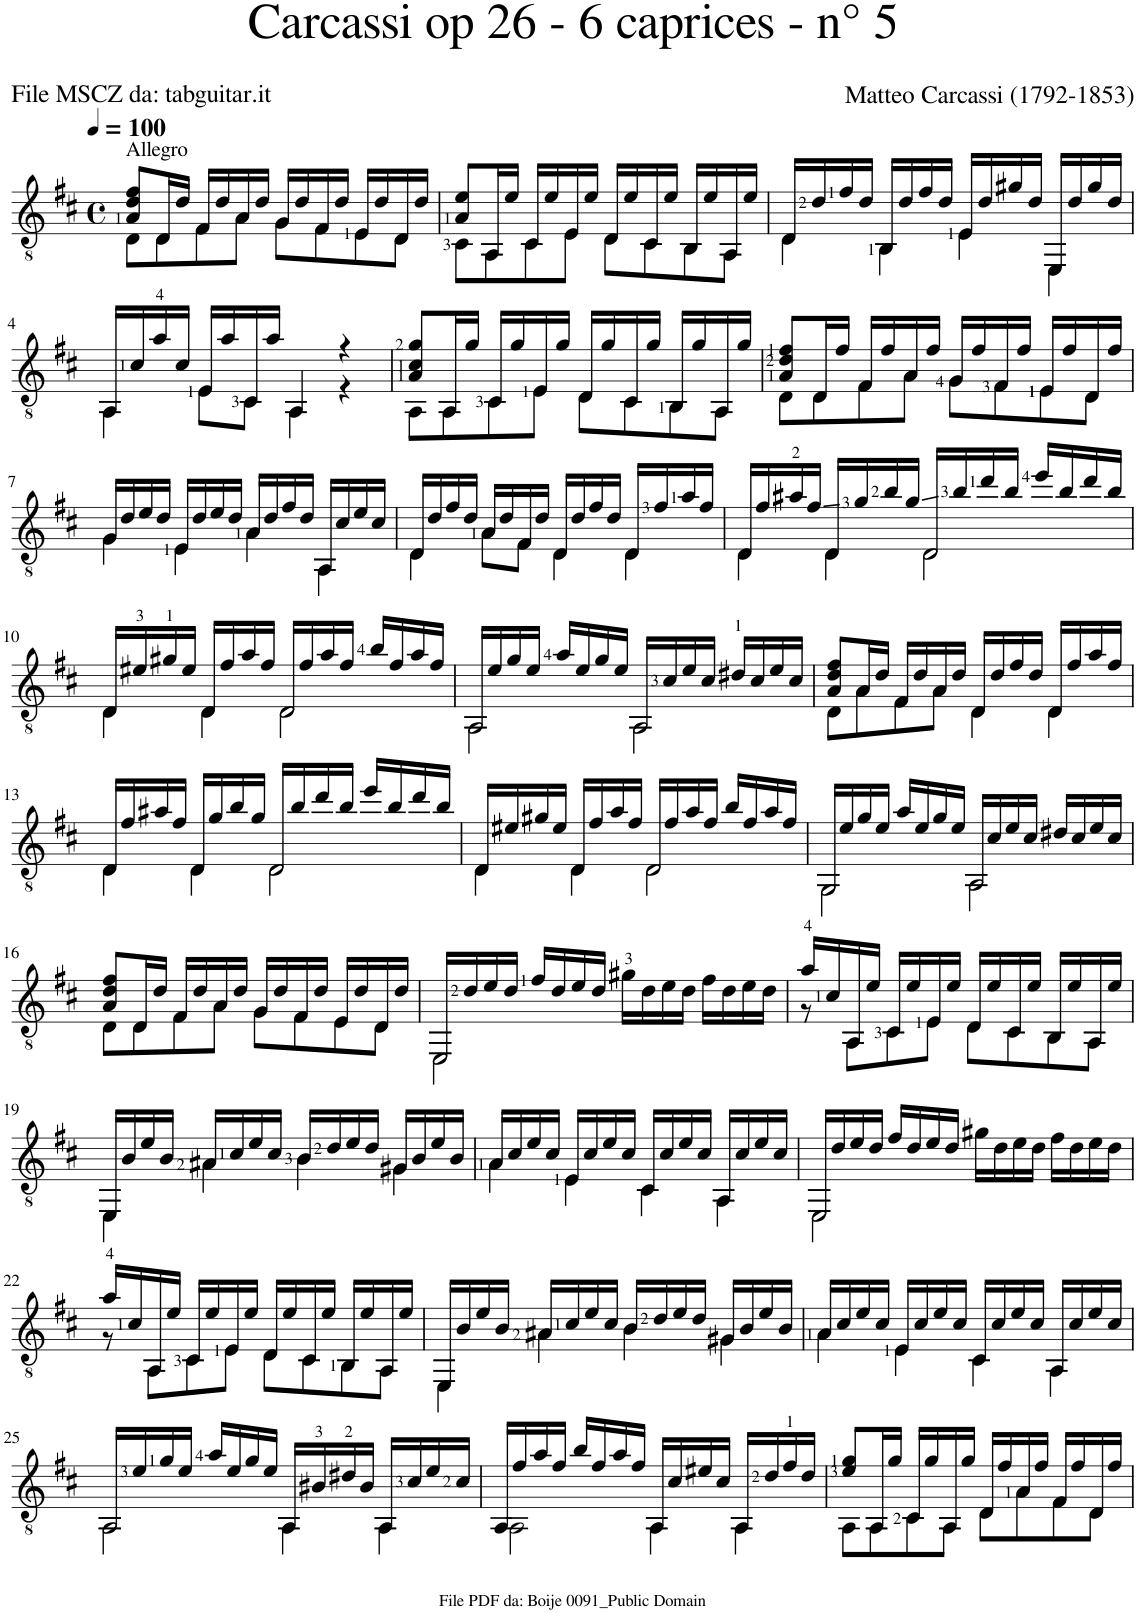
**kern
*part1
*staff1
*I"Guitar
*I'Guit.
*clefGv2
*k[f#c#]
*M4/4
*met(c)
*MM100
=1
*^
!LO:TX:a:t=Allegro	!
8A/ 8d/ 8f#/L	8D\L
16D/L	8D\
16d/JJ	.
16F#/LL	8F#\
16d/	.
16A/	8A\J
16d/JJ	.
16G/LL	8G\L
16d/	.
16F#/	8F#\
16d/JJ	.
16E/LL	8E\
16d/	.
16D/	8D\J
16d/JJ	.
=2	=2
8A/ 8e/L	8C#\L
16AA/L	8AA\
16e/JJ	.
16C#/LL	8C#\
16e/	.
16E/	8E\J
16e/JJ	.
16D/LL	8D\L
16e/	.
16C#/	8C#\
16e/JJ	.
16BB/LL	8BB\
16e/	.
16AA/	8AA\J
16e/JJ	.
=3	=3
16D/LL	4D\
16d/	.
16f#/	.
16d/JJ	.
16BB/LL	4BB\
16d/	.
16f#/	.
16d/JJ	.
16E/LL	4E\
16d/	.
16g#X/	.
16d/JJ	.
16EE/LL	4EE\
16d/	.
16g#/	.
16d/JJ	.
!!LO:LB:g=z	!!
=4	=4
16AA/LL	4AA\
16c#/	.
16a/	.
16c#/JJ	.
16E/LL	8E\L
16a/	.
16C#/	8C#\J
16a/JJ	.
4AA/	4AA\
4r	4r
=5	=5
8A/ 8c#/ 8g/L	8AA\L
16AA/L	8AA\
16g/JJ	.
16C#/LL	8C#\
16g/	.
16E/	8E\J
16g/JJ	.
16D/LL	8D\L
16g/	.
16C#/	8C#\
16g/JJ	.
16BB/LL	8BB\
16g/	.
16AA/	8AA\J
16g/JJ	.
=6	=6
8A/ 8d/ 8f#/L	8D\L
16D/L	8D\
16f#/JJ	.
16F#/LL	8F#\
16f#/	.
16A/	8A\J
16f#/JJ	.
16G/LL	8G\L
16f#/	.
16F#/	8F#\
16f#/JJ	.
16E/LL	8E\
16f#/	.
16D/	8D\J
16f#/JJ	.
!!LO:LB:g=z	!!
=7	=7
16G/LL	4G\
16d/	.
16e/	.
16d/JJ	.
16E/LL	4E\
16d/	.
16e/	.
16d/JJ	.
16A/LL	4A\
16d/	.
16f#/	.
16d/JJ	.
16AA/LL	4AA\
16c#/	.
16e/	.
16c#/JJ	.
=8	=8
16D/LL	4D\
16d/	.
16f#/	.
16d/JJ	.
16A/LL	8A\L
16d/	.
16F#/	8F#\J
16d/JJ	.
16D/LL	4D\
16d/	.
16f#/	.
16d/JJ	.
16D/LL	4D\
16f#/	.
16a/	.
16f#/JJ	.
=9	=9
16D/LL	4D\
16f#/	.
16a#X/	.
16f#/JJ	.
16D/LL	4D\
16g/	.
16b/	.
16g/JJ	.
!LO:N:head=open	!
16D/LL	2D\
16b/	.
16dd/	.
16b/JJ	.
16ee/LL	.
16b/	.
16dd/	.
16b/JJ	.
!!LO:LB:g=z	!!
=10	=10
16D/LL	4D\
16e#X/	.
16g#X/	.
16e#/JJ	.
16D/LL	4D\
16f#/	.
16a/	.
16f#/JJ	.
!LO:N:head=open	!
16D/LL	2D\
16f#/	.
16a/	.
16f#/JJ	.
16b/LL	.
16f#/	.
16a/	.
16f#/JJ	.
=11	=11
!LO:N:head=open	!
16AA/LL	2AA\
16e/	.
16g/	.
16e/JJ	.
16a/LL	.
16e/	.
16g/	.
16e/JJ	.
!LO:N:head=open	!
16AA/LL	2AA\
16c#/	.
16e/	.
16c#/JJ	.
16d#X/LL	.
16c#/	.
16e/	.
16c#/JJ	.
=12	=12
8A/ 8d/ 8f#/L	8D\L
16A/L	8A\
16d/JJ	.
16F#/LL	8F#\
16d/	.
16A/	8A\J
16d/JJ	.
16D/LL	4D\
16d/	.
16f#/	.
16d/JJ	.
16D/LL	4D\
16f#/	.
16a/	.
16f#/JJ	.
!!LO:LB:g=z	!!
=13	=13
16D/LL	4D\
16f#/	.
16a#X/	.
16f#/JJ	.
16D/LL	4D\
16g/	.
16b/	.
16g/JJ	.
!LO:N:head=open	!
16D/LL	2D\
16b/	.
16dd/	.
16b/JJ	.
16ee/LL	.
16b/	.
16dd/	.
16b/JJ	.
=14	=14
16D/LL	4D\
16e#X/	.
16g#X/	.
16e#/JJ	.
16D/LL	4D\
16f#/	.
16a/	.
16f#/JJ	.
!LO:N:head=open	!
16D/LL	2D\
16f#/	.
16a/	.
16f#/JJ	.
16b/LL	.
16f#/	.
16a/	.
16f#/JJ	.
=15	=15
!LO:N:head=open	!
16GG/LL	2GG\
16e/	.
16g/	.
16e/JJ	.
16a/LL	.
16e/	.
16g/	.
16e/JJ	.
!LO:N:head=open	!
16AA/LL	2AA\
16c#/	.
16e/	.
16c#/JJ	.
16d#X/LL	.
16c#/	.
16e/	.
16c#/JJ	.
!!LO:LB:g=z	!!
=16	=16
8A/ 8d/ 8f#/L	8D\L
16D/L	8D\
16d/JJ	.
16F#/LL	8F#\
16d/	.
16A/	8A\J
16d/JJ	.
16G/LL	8G\L
16d/	.
16F#/	8F#\
16d/JJ	.
16E/LL	8E\
16d/	.
16D/	8D\J
16d/JJ	.
=17	=17
!LO:N:head=open	!
16EE/LL	2EE\
16d/	.
16e/	.
16d/JJ	.
16f#/LL	.
16d/	.
16e/	.
16d/JJ	.
16g#X\LL	2ryy
16d\	.
16e\	.
16d\JJ	.
16f#\LL	.
16d\	.
16e\	.
16d\JJ	.
=18	=18
16a/LL	8r
16c#/	.
16AA/	8AA\L
16e/JJ	.
16C#/LL	8C#\
16e/	.
16E/	8E\J
16e/JJ	.
16D/LL	8D\L
16e/	.
16C#/	8C#\
16e/JJ	.
16BB/LL	8BB\
16e/	.
16AA/	8AA\J
16e/JJ	.
!!LO:LB:g=z	!!
=19	=19
16EE/LL	4EE\
16B/	.
16e/	.
16B/JJ	.
16A#X/LL	4A#\
16c#/	.
16e/	.
16c#/JJ	.
16B/LL	4B\
16d/	.
16e/	.
16d/JJ	.
16G#X/LL	4G#\
16B/	.
16e/	.
16B/JJ	.
=20	=20
16A/LL	4A\
16c#/	.
16e/	.
16c#/JJ	.
16E/LL	4E\
16c#/	.
16e/	.
16c#/JJ	.
16C#/LL	4C#\
16c#/	.
16e/	.
16c#/JJ	.
16AA/LL	4AA\
16c#/	.
16e/	.
16c#/JJ	.
=21	=21
!LO:N:head=open	!
16EE/LL	2EE\
16d/	.
16e/	.
16d/JJ	.
16f#/LL	.
16d/	.
16e/	.
16d/JJ	.
16g#X\LL	2ryy
16d\	.
16e\	.
16d\JJ	.
16f#\LL	.
16d\	.
16e\	.
16d\JJ	.
!!LO:LB:g=z	!!
=22	=22
16a/LL	8r
16c#/	.
16AA/	8AA\L
16e/JJ	.
16C#/LL	8C#\
16e/	.
16E/	8E\J
16e/JJ	.
16D/LL	8D\L
16e/	.
16C#/	8C#\
16e/JJ	.
16BB/LL	8BB\
16e/	.
16AA/	8AA\J
16e/JJ	.
=23	=23
16EE/LL	4EE\
16B/	.
16e/	.
16B/JJ	.
16A#X/LL	4A#\
16c#/	.
16e/	.
16c#/JJ	.
16B/LL	4B\
16d/	.
16e/	.
16d/JJ	.
16G#X/LL	4G#\
16B/	.
16e/	.
16B/JJ	.
=24	=24
16A/LL	4A\
16c#/	.
16e/	.
16c#/JJ	.
16E/LL	4E\
16c#/	.
16e/	.
16c#/JJ	.
16C#/LL	4C#\
16c#/	.
16e/	.
16c#/JJ	.
16AA/LL	4AA\
16c#/	.
16e/	.
16c#/JJ	.
!!LO:LB:g=z	!!
=25	=25
!LO:N:head=open	!
16AA/LL	2AA\
16e/	.
16g/	.
16e/JJ	.
16a/LL	.
16e/	.
16g/	.
16e/JJ	.
16AA/LL	4AA\
16B#X/	.
16d#X/	.
16B#/JJ	.
16AA/LL	4AA\
16c#/	.
16e/	.
16c#/JJ	.
=26	=26
16AA/LL	2AA\
16f#/	.
16a/	.
16f#/JJ	.
16b/LL	.
16f#/	.
16a/	.
16f#/JJ	.
16AA/LL	4AA\
16c#/	.
16e#X/	.
16c#/JJ	.
16AA/LL	4AA\
16d/	.
16f#/	.
16d/JJ	.
=27	=27
8e/ 8g/L	8AA\L
16AA/L	8AA\
16g/JJ	.
16C#/LL	8C#\
16g/	.
16AA/	8AA\J
16g/JJ	.
16D/LL	8D\L
16f#/	.
16A/	8A\
16f#/JJ	.
16F#/LL	8F#\
16f#/	.
16D/	8D\J
16f#/JJ	.
*v	*v
=
*-
